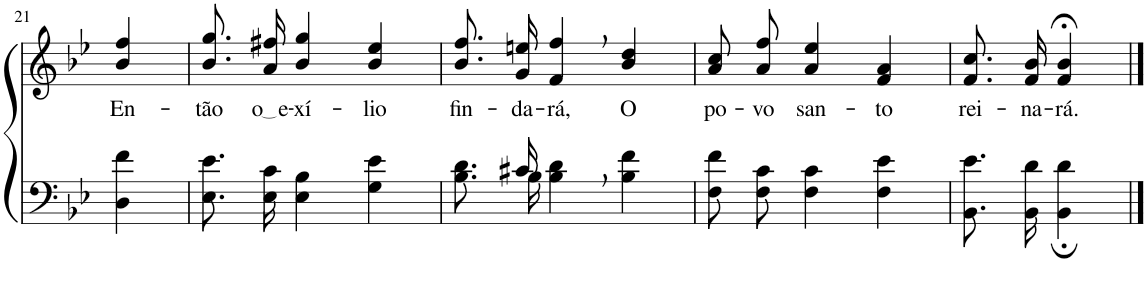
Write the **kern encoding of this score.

**kern	**kern	**text
*part2	*part1	*part1
*staff2	*staff1	*staff1
*I"Parte III e IV	*I"Parte I e II	*
!!LO:PB:g=z
*clefF4	*clefG2	*
*Trd2c3	*Trd2c3	*
*k[b-e-]	*k[b-e-]	*
*M3/4	*M3/4	*
=21	=21	=21
!	!	!LO:LY:b
4D\ 4f\	4b-/ 4ff/	En-
=22	=22	=22
!	!	!LO:LY:b
8.E-\ 8.e-\L	8.b-\ 8.gg\L	-tão
!	!	!LO:LY:b
16E-\ 16c\Jk	16a\ 16ff#X\Jk	o e
!	!	!LO:LY:b
4E-\ 4B-\	4b-/ 4gg/	-xí-
!	!	!LO:LY:b
4G\ 4e-\	4b-/ 4ee-/	-lio
=23	=23	=23
*^	*	*
!	!	!	!LO:LY:b
8.B-\ 8.d\L	8.ryy	8.b-\ 8.ff\L	fin-
!	!	!	!LO:LY:b
16B-\Jk	16c#X/	16g\ 16een\Jk	-da-
!	!	!	!LO:LY:b
4B-\, 4d\,	2ryy	4f/, 4ff/,	-rá,
!	!	!	!LO:LY:b
4B-\ 4f\	.	4b-/ 4dd/	O
*v	*v	*	*
=24	=24	=24
!	!	!LO:LY:b
8F\ 8f\L	8a\ 8cc\L	po-
!	!	!LO:LY:b
8F\ 8c\J	8a\ 8ff\J	-vo
!	!	!LO:LY:b
4F\ 4c\	4a/ 4ee-/	san-
!	!	!LO:LY:b
4F\ 4e-\	4f/ 4a/	-to
=25	=25	=25
!	!	!LO:LY:b
8.BB-\ 8.e-\L	8.f/ 8.cc/L	rei-
!	!	!LO:LY:b
16BB-\ 16d\Jk	16f/ 16b-/Jk	-na-
!	!	!LO:LY:b
4BB-\; 4d\;	4f/;< 4b-/;<	-rá.
==	==	==
*-	*-	*-
